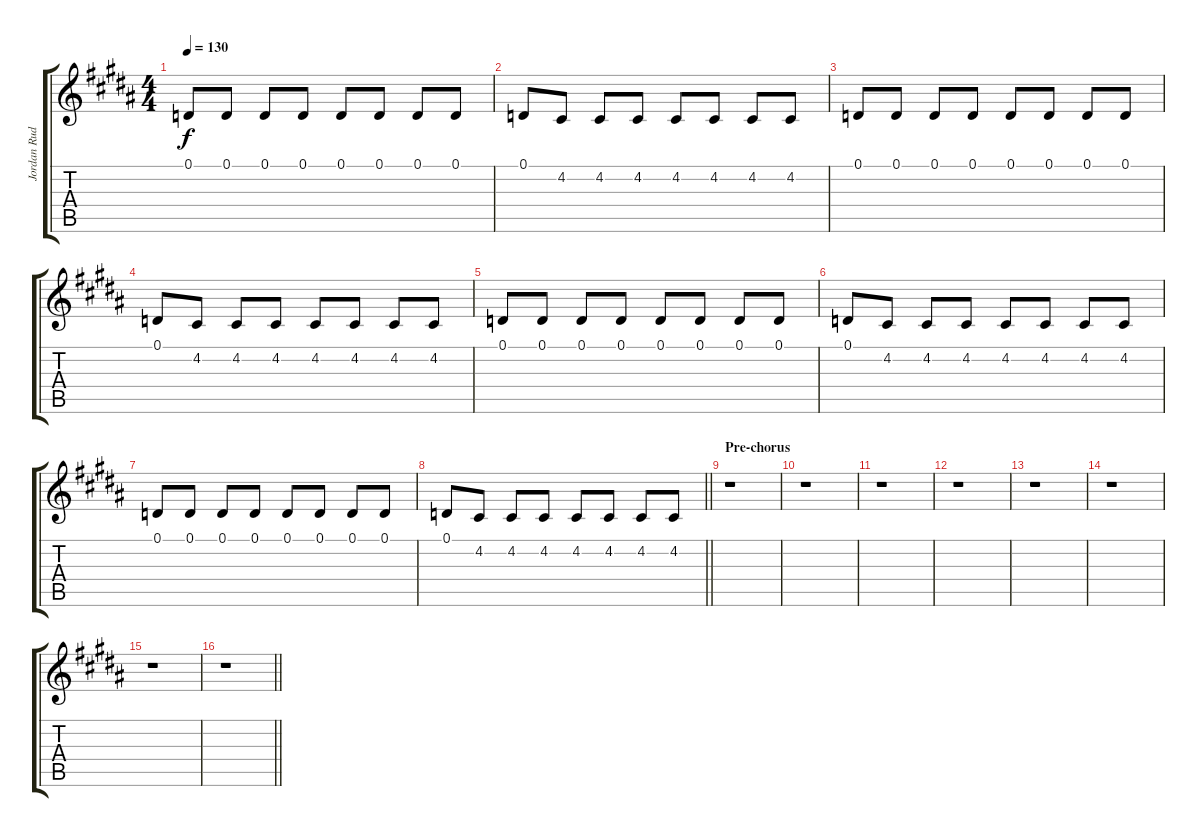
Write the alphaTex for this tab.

\track ("Jordan Rudess (synth)" "Jordan Rud") {instrument pad2warm}
\staff {score tabs}
\tuning (D4 A3 F3 C3 G2 D2) {hide}
\ts (4 4)
\tempo 130
\clef g2
\ks g#minor
0.1.8{dy f} 0.1.8 0.1.8 0.1.8 0.1.8 0.1.8 0.1.8 0.1.8 |
0.1.8 4.2.8 4.2.8 4.2.8 4.2.8 4.2.8 4.2.8 4.2.8 |
0.1.8 0.1.8 0.1.8 0.1.8 0.1.8 0.1.8 0.1.8 0.1.8 |
0.1.8 4.2.8 4.2.8 4.2.8 4.2.8 4.2.8 4.2.8 4.2.8 |
0.1.8 0.1.8 0.1.8 0.1.8 0.1.8 0.1.8 0.1.8 0.1.8 |
0.1.8 4.2.8 4.2.8 4.2.8 4.2.8 4.2.8 4.2.8 4.2.8 |
0.1.8 0.1.8 0.1.8 0.1.8 0.1.8 0.1.8 0.1.8 0.1.8 |
\barLineRight lightlight
0.1.8 4.2.8 4.2.8 4.2.8 4.2.8 4.2.8 4.2.8 4.2.8 |
\section ("" "Pre-chorus")
r.1 |
r.1 |
r.1 |
r.1 |
r.1 |
r.1 |
r.1 |
\barLineRight lightlight
r.1
